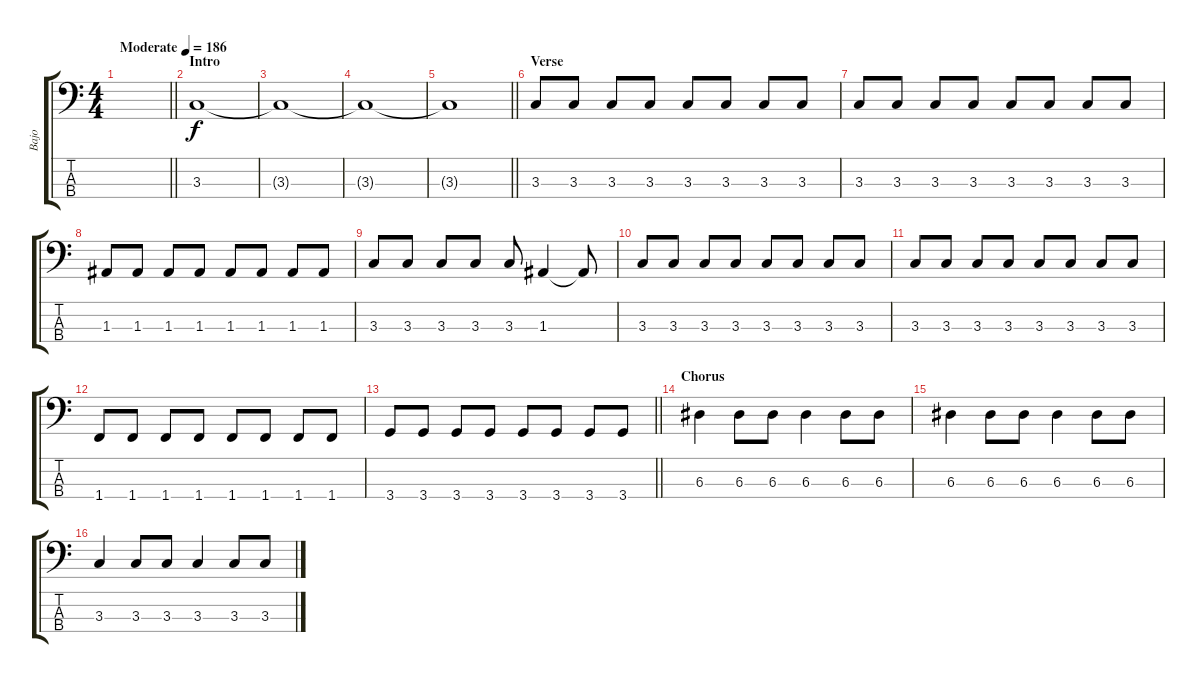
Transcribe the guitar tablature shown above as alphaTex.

\track ("Bajo" "Bajo") {instrument electricbassfinger}
\staff {score tabs}
\tuning (G2 D2 A1 E1) {hide}
\ts (4 4)
\tempo (186 "Moderate")
\clef f4
\barLineRight lightlight
\ks c
|
\section ("" "Intro")
3.3.1 |
3.3{t}.1 |
3.3{t}.1 |
\barLineRight lightlight
3.3{t}.1 |
\section ("" "Verse")
3.3.8 3.3.8 3.3.8 3.3.8 3.3.8 3.3.8 3.3.8 3.3.8 |
3.3.8 3.3.8 3.3.8 3.3.8 3.3.8 3.3.8 3.3.8 3.3.8 |
1.3.8 1.3.8 1.3.8 1.3.8 1.3.8 1.3.8 1.3.8 1.3.8 |
3.3.8 3.3.8 3.3.8 3.3.8 3.3.8 1.3.4 1.3{t}.8 |
3.3.8 3.3.8 3.3.8 3.3.8 3.3.8 3.3.8 3.3.8 3.3.8 |
3.3.8 3.3.8 3.3.8 3.3.8 3.3.8 3.3.8 3.3.8 3.3.8 |
1.4.8 1.4.8 1.4.8 1.4.8 1.4.8 1.4.8 1.4.8 1.4.8 |
\barLineRight lightlight
3.4.8 3.4.8 3.4.8 3.4.8 3.4.8 3.4.8 3.4.8 3.4.8 |
\section ("" "Chorus")
6.3.4 6.3.8 6.3.8 6.3.4 6.3.8 6.3.8 |
6.3.4 6.3.8 6.3.8 6.3.4 6.3.8 6.3.8 |
3.3.4 3.3.8 3.3.8 3.3.4 3.3.8 3.3.8
